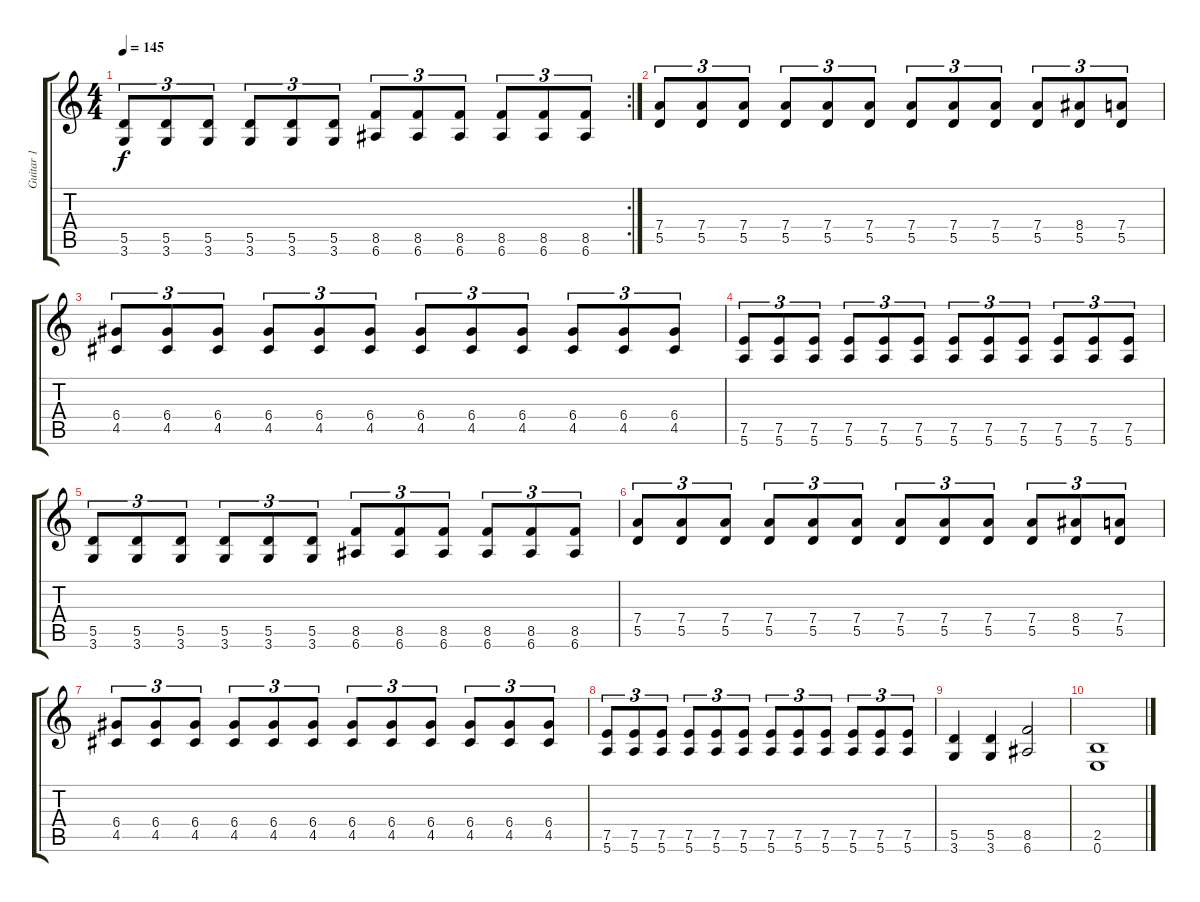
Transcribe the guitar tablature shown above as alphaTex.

\track ("Guitar 1" "Guitar 1") {instrument distortionguitar}
\staff {score tabs}
\tuning (E4 B3 G3 D3 A2 E2) {hide}
\rc 2
\ts (4 4)
\tempo 145
\clef g2
\ks c
(5.5 3.6).8{tu (3 2) dy f} (5.5 3.6).8{tu (3 2)} (5.5 3.6).8{tu (3 2)} (5.5 3.6).8{tu (3 2)} (5.5 3.6).8{tu (3 2)} (5.5 3.6).8{tu (3 2)} (8.5 6.6).8{tu (3 2)} (8.5 6.6).8{tu (3 2)} (8.5 6.6).8{tu (3 2)} (8.5 6.6).8{tu (3 2)} (8.5 6.6).8{tu (3 2)} (8.5 6.6).8{tu (3 2)} |
(7.4 5.5).8{tu (3 2)} (7.4 5.5).8{tu (3 2)} (7.4 5.5).8{tu (3 2)} (7.4 5.5).8{tu (3 2)} (7.4 5.5).8{tu (3 2)} (7.4 5.5).8{tu (3 2)} (7.4 5.5).8{tu (3 2)} (7.4 5.5).8{tu (3 2)} (7.4 5.5).8{tu (3 2)} (7.4 5.5).8{tu (3 2)} (8.4 5.5).8{tu (3 2)} (7.4 5.5).8{tu (3 2)} |
(6.4 4.5).8{tu (3 2)} (6.4 4.5).8{tu (3 2)} (6.4 4.5).8{tu (3 2)} (6.4 4.5).8{tu (3 2)} (6.4 4.5).8{tu (3 2)} (6.4 4.5).8{tu (3 2)} (6.4 4.5).8{tu (3 2)} (6.4 4.5).8{tu (3 2)} (6.4 4.5).8{tu (3 2)} (6.4 4.5).8{tu (3 2)} (6.4 4.5).8{tu (3 2)} (6.4 4.5).8{tu (3 2)} |
(7.5 5.6).8{tu (3 2)} (7.5 5.6).8{tu (3 2)} (7.5 5.6).8{tu (3 2)} (7.5 5.6).8{tu (3 2)} (7.5 5.6).8{tu (3 2)} (7.5 5.6).8{tu (3 2)} (7.5 5.6).8{tu (3 2)} (7.5 5.6).8{tu (3 2)} (7.5 5.6).8{tu (3 2)} (7.5 5.6).8{tu (3 2)} (7.5 5.6).8{tu (3 2)} (7.5 5.6).8{tu (3 2)} |
(5.5 3.6).8{tu (3 2)} (5.5 3.6).8{tu (3 2)} (5.5 3.6).8{tu (3 2)} (5.5 3.6).8{tu (3 2)} (5.5 3.6).8{tu (3 2)} (5.5 3.6).8{tu (3 2)} (8.5 6.6).8{tu (3 2)} (8.5 6.6).8{tu (3 2)} (8.5 6.6).8{tu (3 2)} (8.5 6.6).8{tu (3 2)} (8.5 6.6).8{tu (3 2)} (8.5 6.6).8{tu (3 2)} |
(7.4 5.5).8{tu (3 2)} (7.4 5.5).8{tu (3 2)} (7.4 5.5).8{tu (3 2)} (7.4 5.5).8{tu (3 2)} (7.4 5.5).8{tu (3 2)} (7.4 5.5).8{tu (3 2)} (7.4 5.5).8{tu (3 2)} (7.4 5.5).8{tu (3 2)} (7.4 5.5).8{tu (3 2)} (7.4 5.5).8{tu (3 2)} (8.4 5.5).8{tu (3 2)} (7.4 5.5).8{tu (3 2)} |
(6.4 4.5).8{tu (3 2)} (6.4 4.5).8{tu (3 2)} (6.4 4.5).8{tu (3 2)} (6.4 4.5).8{tu (3 2)} (6.4 4.5).8{tu (3 2)} (6.4 4.5).8{tu (3 2)} (6.4 4.5).8{tu (3 2)} (6.4 4.5).8{tu (3 2)} (6.4 4.5).8{tu (3 2)} (6.4 4.5).8{tu (3 2)} (6.4 4.5).8{tu (3 2)} (6.4 4.5).8{tu (3 2)} |
(7.5 5.6).8{tu (3 2)} (7.5 5.6).8{tu (3 2)} (7.5 5.6).8{tu (3 2)} (7.5 5.6).8{tu (3 2)} (7.5 5.6).8{tu (3 2)} (7.5 5.6).8{tu (3 2)} (7.5 5.6).8{tu (3 2)} (7.5 5.6).8{tu (3 2)} (7.5 5.6).8{tu (3 2)} (7.5 5.6).8{tu (3 2)} (7.5 5.6).8{tu (3 2)} (7.5 5.6).8{tu (3 2)} |
(5.5 3.6).4 (5.5 3.6).4 (8.5 6.6).2 |
(2.5 0.6).1{volume 0}
